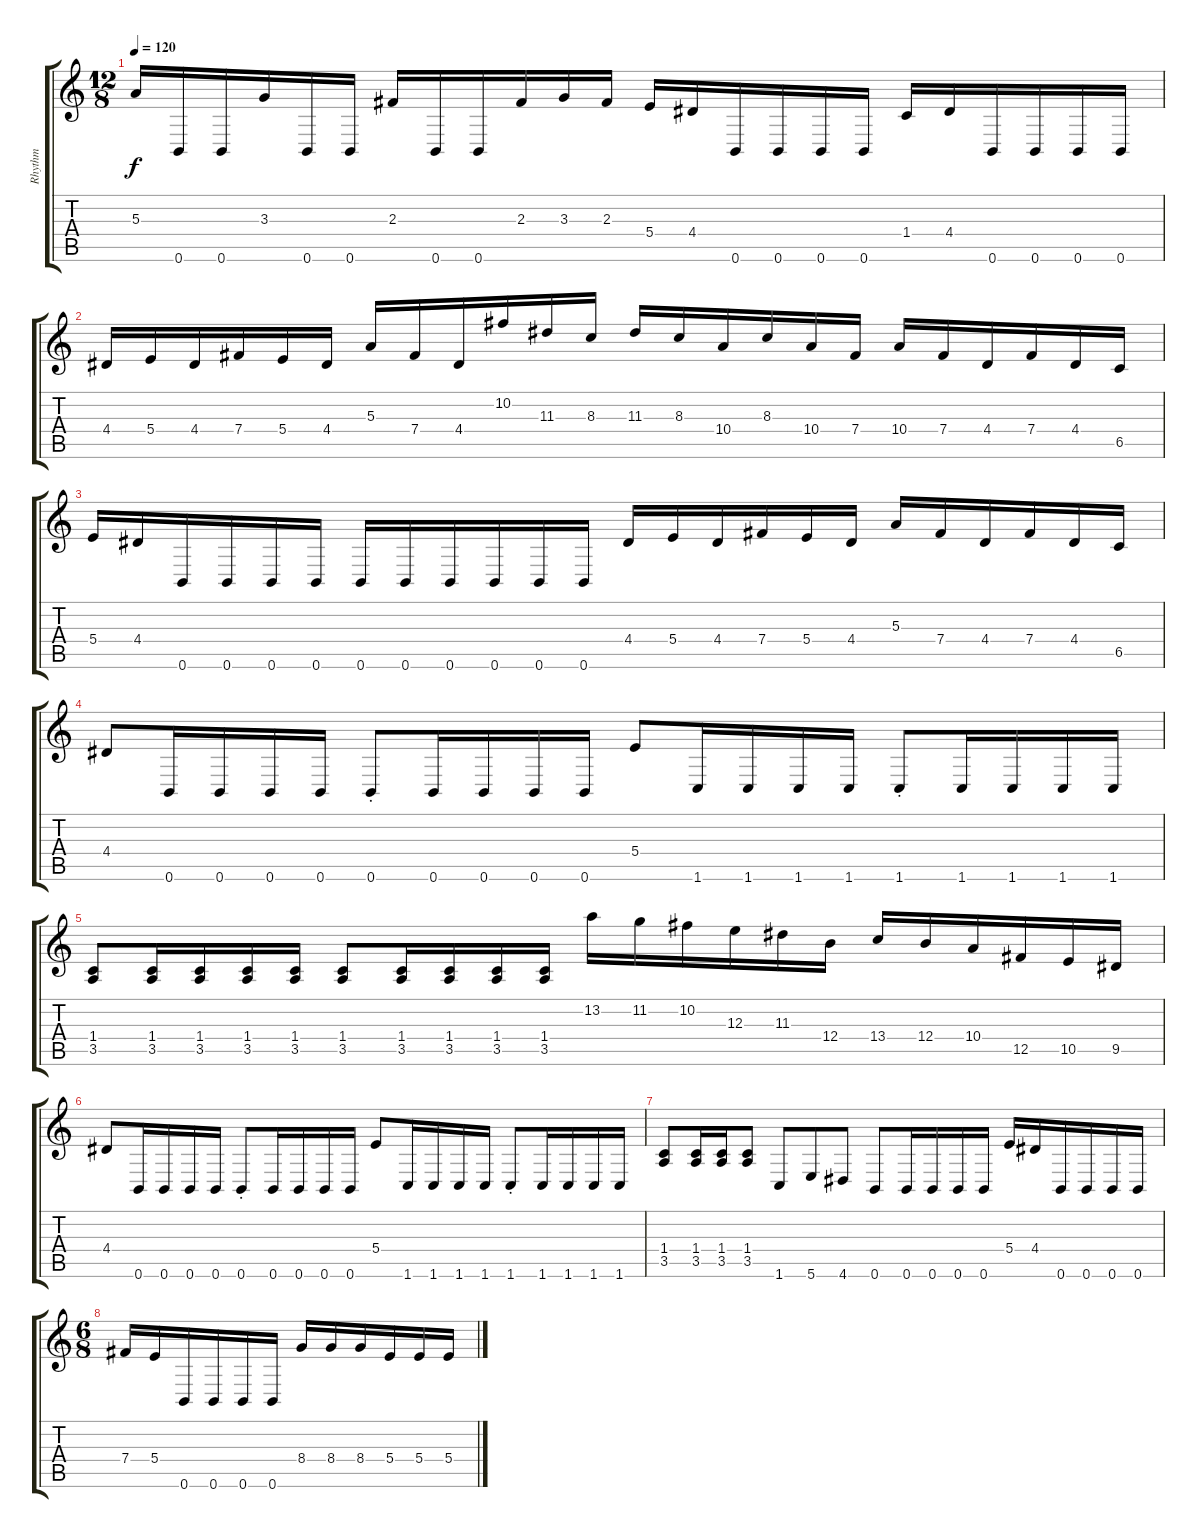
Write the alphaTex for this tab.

\track ("Rhythm" "Rhythm") {instrument distortionguitar}
\staff {score tabs}
\tuning (Db4 Ab3 E3 B2 Gb2 B1) {hide}
\ts (12 8)
\tempo 120
\clef g2
\ks c
5.3.16{dy f} 0.6.16 0.6.16 3.3.16 0.6.16 0.6.16 2.3.16 0.6.16 0.6.16 2.3.16 3.3.16 2.3.16 5.4.16 4.4.16 0.6.16 0.6.16 0.6.16 0.6.16 1.4.16 4.4.16 0.6.16 0.6.16 0.6.16 0.6.16 |
4.4.16 5.4.16 4.4.16 7.4.16 5.4.16 4.4.16 5.3.16 7.4.16 4.4.16 10.2.16 11.3.16 8.3.16 11.3.16 8.3.16 10.4.16 8.3.16 10.4.16 7.4.16 10.4.16 7.4.16 4.4.16 7.4.16 4.4.16 6.5.16 |
5.4.16 4.4.16 0.6.16 0.6.16 0.6.16 0.6.16 0.6.16 0.6.16 0.6.16 0.6.16 0.6.16 0.6.16 4.4.16 5.4.16 4.4.16 7.4.16 5.4.16 4.4.16 5.3.16 7.4.16 4.4.16 7.4.16 4.4.16 6.5.16 |
4.4.8 0.6.16 0.6.16 0.6.16 0.6.16 0.6{st}.8 0.6.16 0.6.16 0.6.16 0.6.16 5.4.8 1.6.16 1.6.16 1.6.16 1.6.16 1.6{st}.8 1.6.16 1.6.16 1.6.16 1.6.16 |
(1.4 3.5).8 (1.4 3.5).16 (1.4 3.5).16 (1.4 3.5).16 (1.4 3.5).16 (1.4 3.5).8 (1.4 3.5).16 (1.4 3.5).16 (1.4 3.5).16 (1.4 3.5).16 13.2.16 11.2.16 10.2.16 12.3.16 11.3.16 12.4.16 13.4.16 12.4.16 10.4.16 12.5.16 10.5.16 9.5.16 |
4.4.8 0.6.16 0.6.16 0.6.16 0.6.16 0.6{st}.8 0.6.16 0.6.16 0.6.16 0.6.16 5.4.8 1.6.16 1.6.16 1.6.16 1.6.16 1.6{st}.8 1.6.16 1.6.16 1.6.16 1.6.16 |
(1.4 3.5).8 (1.4 3.5).16 (1.4 3.5).16 (1.4 3.5).8 1.6.8 5.6.8 4.6.8 0.6.8 0.6.16 0.6.16 0.6.16 0.6.16 5.4.16 4.4.16 0.6.16 0.6.16 0.6.16 0.6.16 |
\ts (6 8)
7.4.16 5.4.16 0.6.16 0.6.16 0.6.16 0.6.16 8.4.16 8.4.16 8.4.16 5.4.16 5.4.16 5.4.16
